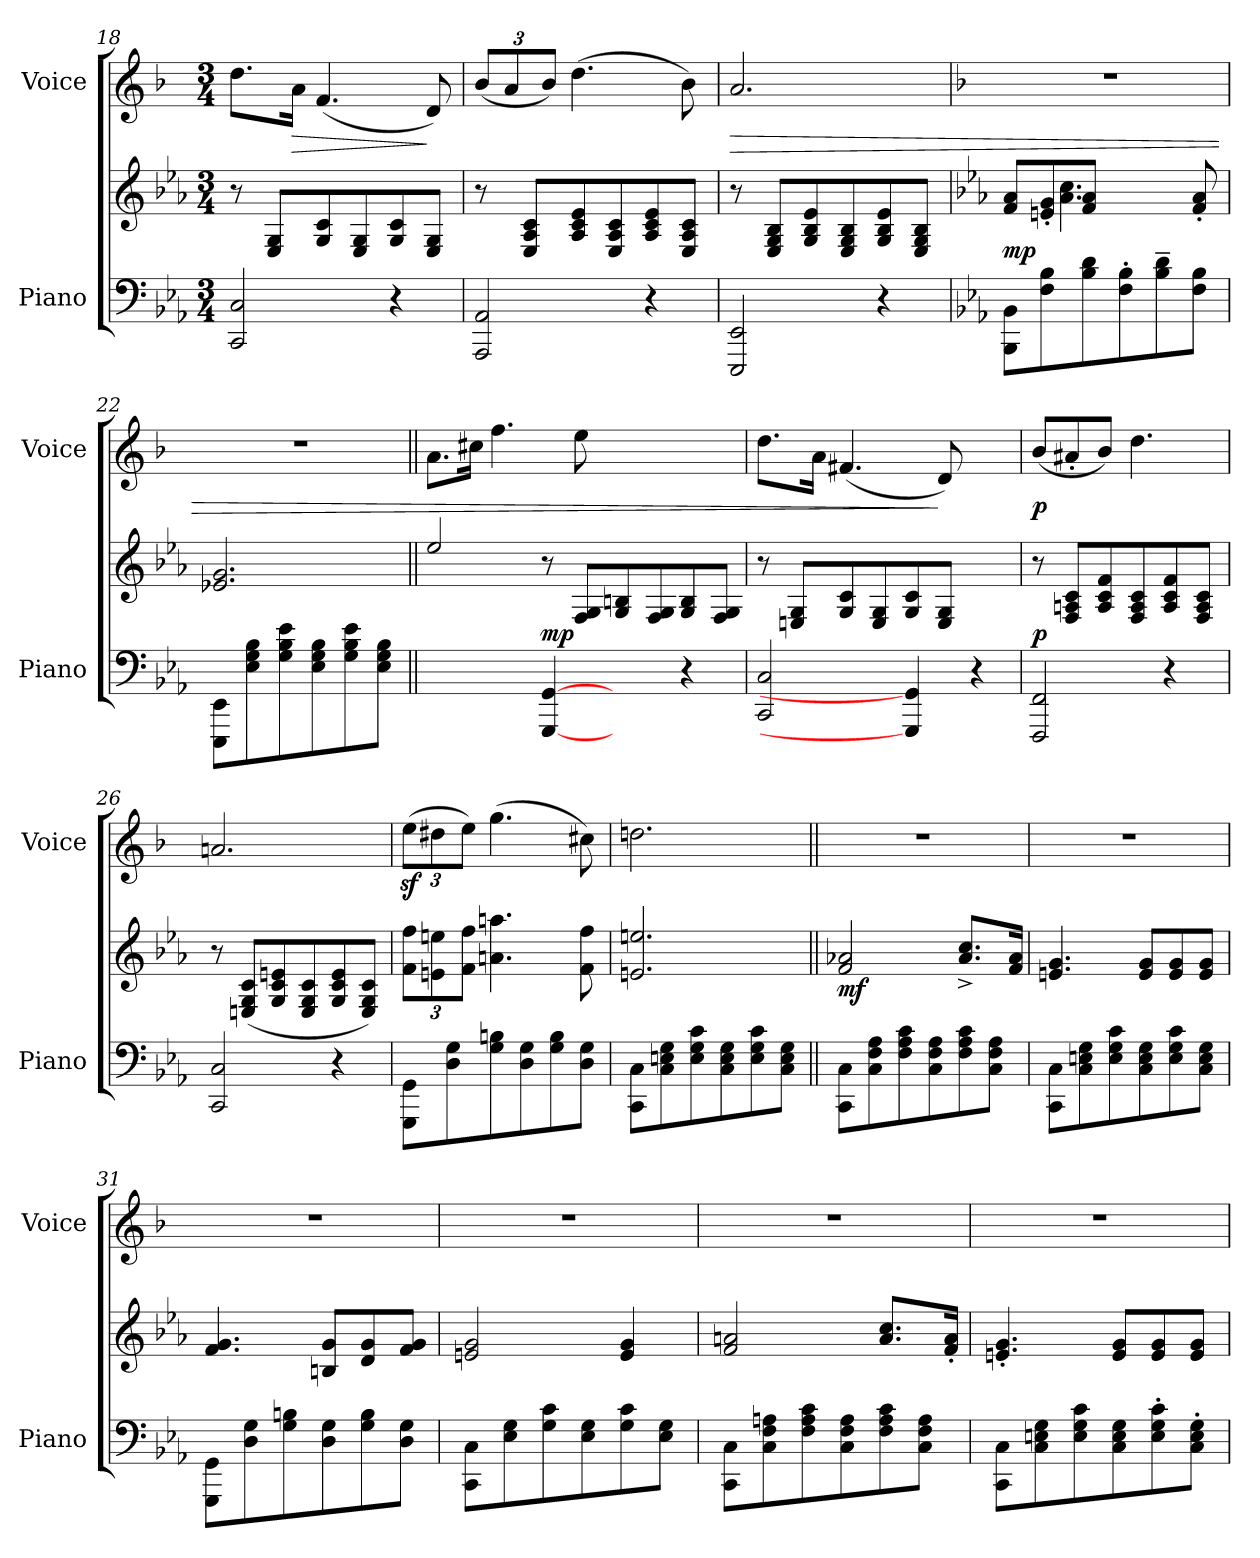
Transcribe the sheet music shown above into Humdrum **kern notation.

**kern	**kern	**dynam	**kern	**dynam
*part2	*part2	*part2	*part1	*part1
*staff3	*staff2	*staff2/3	*staff1	*staff1
*I"Piano	*	*	*I"Voice	*
*I'Piano	*	*	*I'Voice	*
*clefF4	*clefG2	*	*clefG2	*
*k[b-e-a-]	*k[b-e-a-]	*	*k[b-]	*
*M3/4	*M3/4	*	*M3/4	*
=18	=18	=18	=18	=18
2CC/ 2C/	8r	.	8.dd\L	.
.	8E-/ 8G/L	.	.	.
!	!	!	!	!LO:HP:b
.	.	.	16a\Jk	>
.	8G/ 8c/	.	(<4.f/	.
.	8E-/ 8G/	.	.	.
4r	8G/ 8c/	.	.	.
.	8E-/ 8G/J	.	8d/)	]
=19	=19	=19	=19	=19
2AAA-/ 2AA-/	8r	.	(<12b-/L	.
.	.	.	12a/	.
.	8E-/ 8A-/ 8c/L	.	.	.
.	.	.	12b-/J)	.
.	8A-/ 8c/ 8e-/	.	(>4.dd\	.
.	8E-/ 8A-/ 8c/	.	.	.
4r	8A-/ 8c/ 8e-/	.	.	.
.	8E-/ 8A-/ 8c/J	.	8b-\)	.
=20	=20	=20	=20	=20
!	!	!	!	!LO:HP:b
2EEE-/ 2EE-/	8r	.	2.a/	>
.	8E-/ 8G/ 8B-/L	.	.	.
.	8G/ 8B-/ 8e-/	.	.	.
.	8E-/ 8G/ 8B-/	.	.	.
4r	8G/ 8B-/ 8e-/	.	.	.
.	8E-/ 8G/ 8B-/J	.	.	.
!!LO:PB:g=z
=21	=21	=21	=21	=21
*k[b-e-a-]	*k[b-e-a-]	*	*k[b-]	*
*	*^	*	*	*
!	!	!	!LO:DY:a=2	!	!
8BBB-\ 8BB-\L	8f/ 8a-/L	4ryy	mp	2.rdd	.
8F\ 8B-\	8en/'> 8g/'>	.	.	.	.
8B-\ 8d\	8f/ 8a-/J	4.a-\ 4.cc\	.	.	.
8F\'> 8B-\'>	4.ryy	.	.	.	.
8B-\~> 8d\~>	.	.	.	.	.
8F\ 8B-\J	.	8f/'< 8a-/'<	.	.	.
*	*v	*v	*	*	*
=22	=22	=22	=22	=22
8EEE-\ 8EE-\L	2.e-X/ 2.g/	.	2.rdd	.
8E-\ 8G\ 8B-\	.	.	.	.
8G\ 8B-\ 8e-\	.	.	.	.
8E-\ 8G\ 8B-\	.	.	.	.
8G\ 8B-\ 8e-\	.	.	.	.
8E-\ 8G\ 8B-\J	.	.	.	.
=23||	=23||	=23||	=23||	=23||
*^	*	*	*	*
2ryy	1ryy	2ee-/	.	8.a\L	.
.	.	.	.	16cc#X\Jk	.
.	.	.	.	4.ff\	.
!	!	!	!LO:DY:a=2	!	!
[4GGG/ [4GG/	.	8r	mp	.	.
.	.	8F/ 8G/L	.	8ee\	.
2ryy	.	8G/ 8Bn/	.	2ryy	.
.	.	8F/ 8G/	.	.	.
.	4r	8G/ 8B/	.	.	.
.	.	8F/ 8G/J	.	.	.
*v	*v	*	*	*	*
=24	=24	=24	=24	=24
2CC/ 2C/	8r	.	8.dd\L	.
.	8En/ 8G/L	.	.	.
.	.	.	16a\Jk	.
.	8G/ 8c/	.	(<4.f#X/	.
.	8E/ 8G/	.	.	.
4GGG/] 4GG/]	8G/ 8c/	.	.	.
.	8E/ 8G/J	.	8d/)	]
4r	4ryy	.	4ryy	.
=25	=25	=25	=25	=25
!	!	!LO:DY:a=2	!	!LO:DY:b
2FFF/ 2FF/	8r	p	(<8b-/L	p
.	8F/ 8An/ 8c/L	.	8a#X'>/	.
.	8A/ 8c/ 8f/	.	8b-/J)	.
.	8F/ 8A/ 8c/	.	4.dd\	.
4r	8A/ 8c/ 8f/	.	.	.
.	8F/ 8A/ 8c/J	.	.	.
!!LO:LB:g=z
=26	=26	=26	=26	=26
2CC/ 2C/	8r	.	2.an/	.
.	(<8En/ 8G/ 8c/L	.	.	.
.	8G/ 8c/ 8en/	.	.	.
.	8E/ 8G/ 8c/	.	.	.
4r	8G/ 8c/ 8e/	.	.	.
.	8E/ 8G/ 8c/J)	.	.	.
=27	=27	=27	=27	=27
8GGG\ 8GG\L	12f\ 12ff\L	.	(>12eez<\L	.
.	12en\ 12een\	.	12dd#X\	.
8D\ 8G\	.	.	.	.
.	12f\ 12ff\J	.	12ee\J)	.
8G\ 8Bn\	4.an\ 4.aan\	.	(>4.gg\	.
8D\ 8G\	.	.	.	.
8G\ 8B\	.	.	.	.
8D\ 8G\J	8f\ 8ff\	.	8cc#X\)	.
=28	=28	=28	=28	=28
8CC\ 8C\L	2.en/ 2.een/	.	2.ddn\	.
8C\ 8En\ 8G\	.	.	.	.
8E\ 8G\ 8c\	.	.	.	.
8C\ 8E\ 8G\	.	.	.	.
8E\ 8G\ 8c\	.	.	.	.
8C\ 8E\ 8G\J	.	.	.	.
=29||	=29||	=29||	=29||	=29||
!	!	!LO:DY:b	!	!
8CC\ 8C\L	2f/ 2a-X/	mf	2.rdd	.
8C\ 8F\ 8A-\	.	.	.	.
8F\ 8A-\ 8c\	.	.	.	.
8C\ 8F\ 8A-\	.	.	.	.
8F\ 8A-\ 8c\	8.a-/^< 8.cc/^<L	.	.	.
8C\ 8F\ 8A-\J	.	.	.	.
.	16f/ 16a-/Jk	.	.	.
=30	=30	=30	=30	=30
8CC\ 8C\L	4.en/ 4.g/	.	2.rdd	.
8C\ 8En\ 8G\	.	.	.	.
8E\ 8G\ 8c\	.	.	.	.
8C\ 8E\ 8G\	8e/ 8g/L	.	.	.
8E\ 8G\ 8c\	8e/ 8g/	.	.	.
8C\ 8E\ 8G\J	8e/ 8g/J	.	.	.
=31	=31	=31	=31	=31
8GGG\ 8GG\L	4.f/ 4.g/	.	2.rdd	.
8D\ 8G\	.	.	.	.
8G\ 8Bn\	.	.	.	.
8D\ 8G\	8Bn/ 8g/L	.	.	.
8G\ 8B\	8d/ 8g/	.	.	.
8D\ 8G\J	8f/ 8g/J	.	.	.
!!LO:LB:g=z
=32	=32	=32	=32	=32
8CC\ 8C\L	2en/ 2g/	.	2.rdd	.
8E-\ 8G\	.	.	.	.
8G\ 8c\	.	.	.	.
8E-\ 8G\	.	.	.	.
8G\ 8c\	4e/ 4g/	.	.	.
8E-\ 8G\J	.	.	.	.
=33	=33	=33	=33	=33
8CC\ 8C\L	2f/ 2an/	.	2.rdd	.
8C\ 8F\ 8An\	.	.	.	.
8F\ 8A\ 8c\	.	.	.	.
8C\ 8F\ 8A\	.	.	.	.
8F\ 8A\ 8c\	8.a/ 8.cc/L	.	.	.
8C\ 8F\ 8A\J	.	.	.	.
.	16f/'< 16a/'<Jk	.	.	.
=34	=34	=34	=34	=34
8CC\ 8C\L	4.en/'< 4.g/'<	.	2.rdd	.
8C\ 8En\ 8G\	.	.	.	.
8E\ 8G\ 8c\	.	.	.	.
8C\ 8E\ 8G\	8e/ 8g/L	.	.	.
8E\'> 8G\'> 8c\'>	8e/ 8g/	.	.	.
8C\'> 8E\'> 8G\'>J	8e/ 8g/J	.	.	.
=	=	=	=	=
*-	*-	*-	*-	*-
